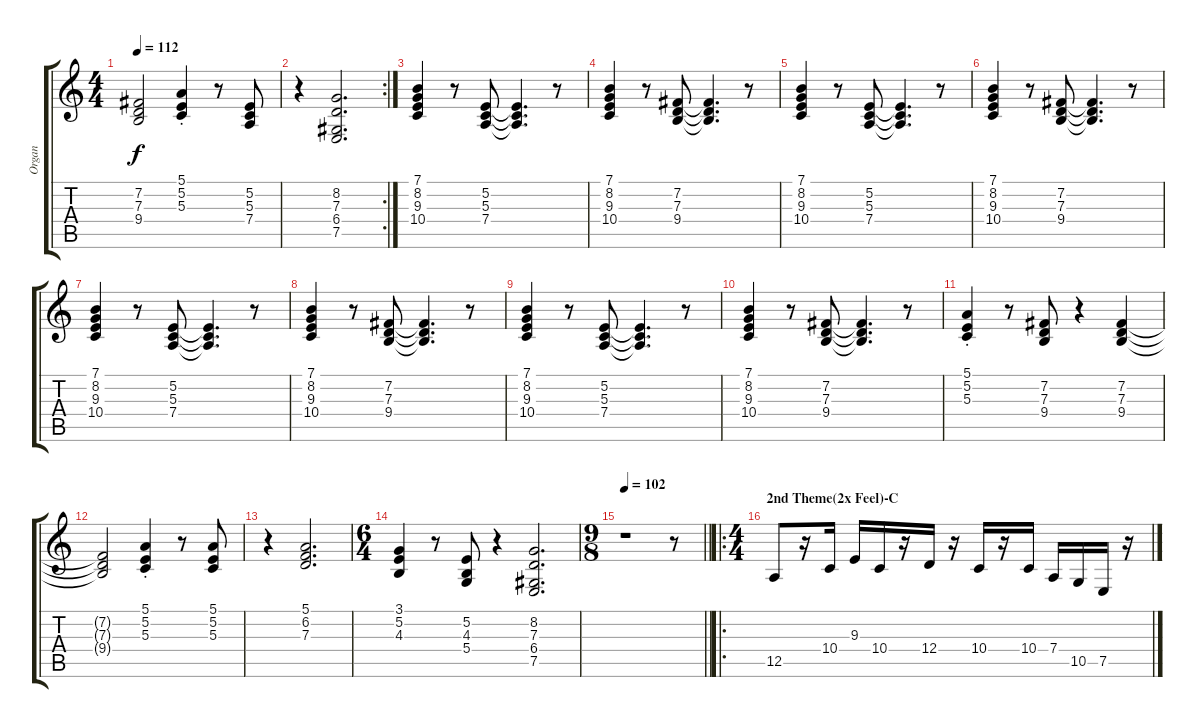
\track ("Organ" "Organ") {instrument percussiveorgan}
\staff {score tabs}
\tuning (E4 B3 G3 D3 A2 E2) {hide}
\ts (4 4)
\tempo 112
\clef g2
\ks c
(7.2{t} 7.3{t} 9.4{t}).2{dy f} (5.1{st} 5.2{st} 5.3{st}).4 r.8 (5.2 5.3 7.4).8 |
\rc 2
r.4 (8.2 7.3 6.4 7.5).2{d} |
(7.1 8.2 9.3 10.4).4 r.8 (5.2 5.3 7.4).8 (5.2{t} 5.3{t} 7.4{t}).4{d} r.8 |
(7.1 8.2 9.3 10.4).4 r.8 (7.2 7.3 9.4).8 (7.2{t} 7.3{t} 9.4{t}).4{d} r.8 |
(7.1 8.2 9.3 10.4).4 r.8 (5.2 5.3 7.4).8 (5.2{t} 5.3{t} 7.4{t}).4{d} r.8 |
(7.1 8.2 9.3 10.4).4 r.8 (7.2 7.3 9.4).8 (7.2{t} 7.3{t} 9.4{t}).4{d} r.8 |
(7.1 8.2 9.3 10.4).4 r.8 (5.2 5.3 7.4).8 (5.2{t} 5.3{t} 7.4{t}).4{d} r.8 |
(7.1 8.2 9.3 10.4).4 r.8 (7.2 7.3 9.4).8 (7.2{t} 7.3{t} 9.4{t}).4{d} r.8 |
(7.1 8.2 9.3 10.4).4 r.8 (5.2 5.3 7.4).8 (5.2{t} 5.3{t} 7.4{t}).4{d} r.8 |
(7.1 8.2 9.3 10.4).4 r.8 (7.2 7.3 9.4).8 (7.2{t} 7.3{t} 9.4{t}).4{d} r.8 |
(5.1{st} 5.2{st} 5.3{st}).4 r.8 (7.2 7.3 9.4).8 r.4 (7.2 7.3 9.4).4 |
(7.2{t} 7.3{t} 9.4{t}).2 (5.1{st} 5.2{st} 5.3{st}).4 r.8 (5.1 5.2 5.3).8 |
r.4 (5.1 6.2 7.3).2{d} |
\ts (6 4)
(3.1 5.2 4.3).4 r.8 (5.2 4.3 5.4).8 r.4 (8.2 7.3 6.4 7.5).2{d} |
\ts (9 8)
\tempo 102
\barLineRight lightlight
r.1 r.8 |
\ro
\ts (4 4)
\section ("" "2nd Theme(2x Feel)-C")
12.5.8 r.16 10.4.16 9.3.16 10.4.16 r.16 12.4.16 r.16 10.4.16 r.16 10.4.16 7.4.16 10.5.16 7.5.16 r.16
